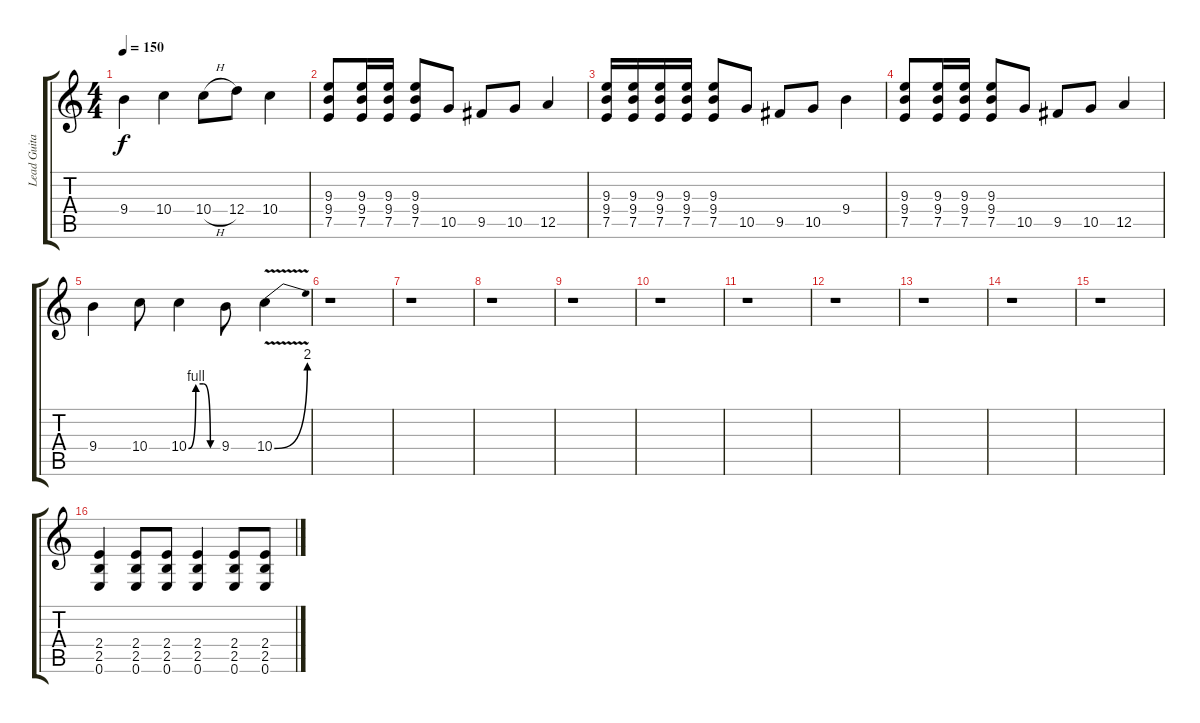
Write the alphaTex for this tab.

\track ("Lead Guitar" "Lead Guita") {instrument distortionguitar}
\staff {score tabs}
\tuning (E4 B3 G3 D3 A2 E2) {hide}
\ts (4 4)
\tempo 150
\clef g2
\ks c
9.4.4{dy f} 10.4.4 10.4{h}.8 12.4.8 10.4.4 |
(9.3 9.4 7.5).8 (9.3 9.4 7.5).16 (9.3 9.4 7.5).16 (9.3 9.4 7.5).8 10.5.8 9.5.8 10.5.8 12.5.4 |
(9.3 9.4 7.5).16 (9.3 9.4 7.5).16 (9.3 9.4 7.5).16 (9.3 9.4 7.5).16 (9.3 9.4 7.5).8 10.5.8 9.5.8 10.5.8 9.4.4 |
(9.3 9.4 7.5).8 (9.3 9.4 7.5).16 (9.3 9.4 7.5).16 (9.3 9.4 7.5).8 10.5.8 9.5.8 10.5.8 12.5.4 |
9.4.4 10.4.8 10.4{be (custom 0 0 15 4 30 4 45 0 60 0)}.4 9.4.8 10.4{be (bend 0 0 60 8) v}.4 |
r.1 |
r.1 |
r.1 |
r.1 |
r.1 |
r.1 |
r.1 |
r.1 |
r.1 |
r.1 |
(2.4 2.5 0.6).4 (2.4 2.5 0.6).8 (2.4 2.5 0.6).8 (2.4 2.5 0.6).4 (2.4 2.5 0.6).8 (2.4 2.5 0.6).8
